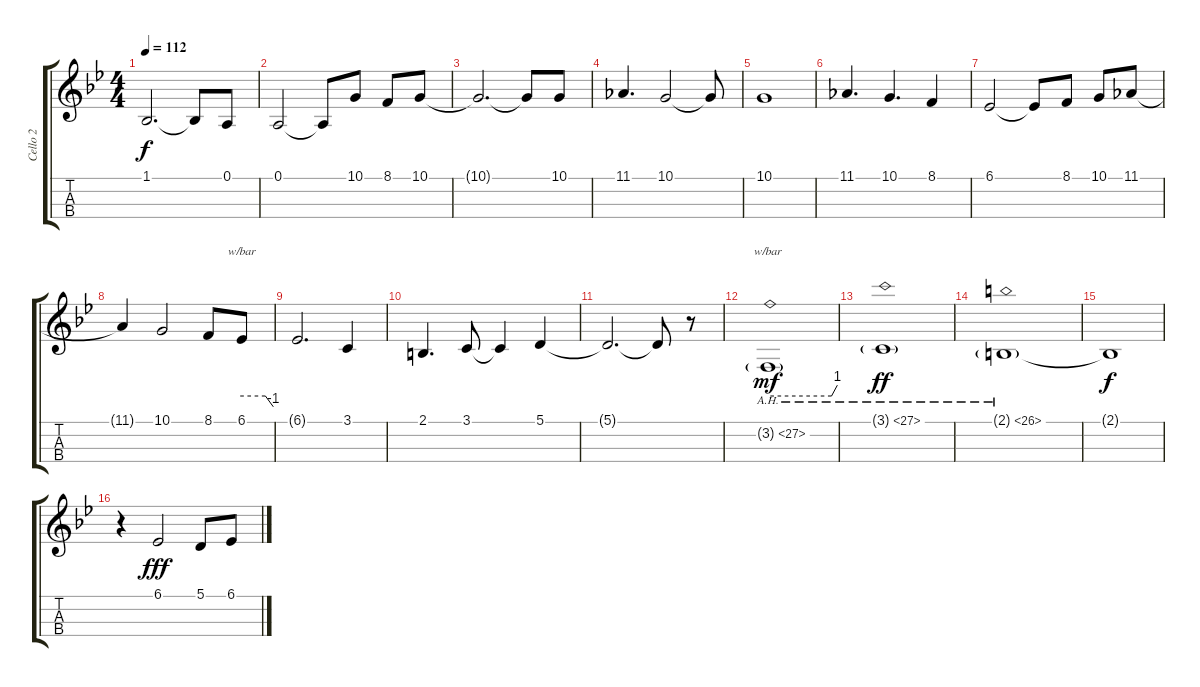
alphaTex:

\track ("Cello 2" "Cello 2") {instrument cello}
\staff {score tabs}
\tuning (A3 D3 G2 C2) {hide}
\ts (4 4)
\tempo 112
\clef g2
\ks bb
1.1.2{d dy f} 1.1{t}.8 0.1.8 |
0.1.2 0.1{t}.8 10.1.8 8.1.8 10.1.8 |
10.1{t}.2{d} 10.1{t}.8 10.1.8 |
11.1.4{d} 10.1.2 10.1{t}.8 |
10.1.1 |
11.1.4{d} 10.1.4{d} 8.1.4 |
6.1.2 6.1{t}.8 8.1.8 10.1.8 11.1.8 |
11.1{t}.4 10.1.2 8.1.8 6.1.8{tbe (custom default 0 0 45 0 60 -4)} |
6.1{t}.2{d} 3.1.4 |
2.1.4{d} 3.1.8 3.1{t}.4 5.1.4 |
5.1{t}.2{d} 5.1{t}.8 r.8 |
3.2{ah 24 g}.1{tbe (custom default 0 0 55 0 60 4) dy mf volume 7} |
3.1{ah 24 g}.1{dy ff volume 9} |
2.1{ah 24 g}.1{volume 11} |
2.1{t}.1{dy f} |
r.4 6.1.2{dy fff} 5.1.8 6.1.8
